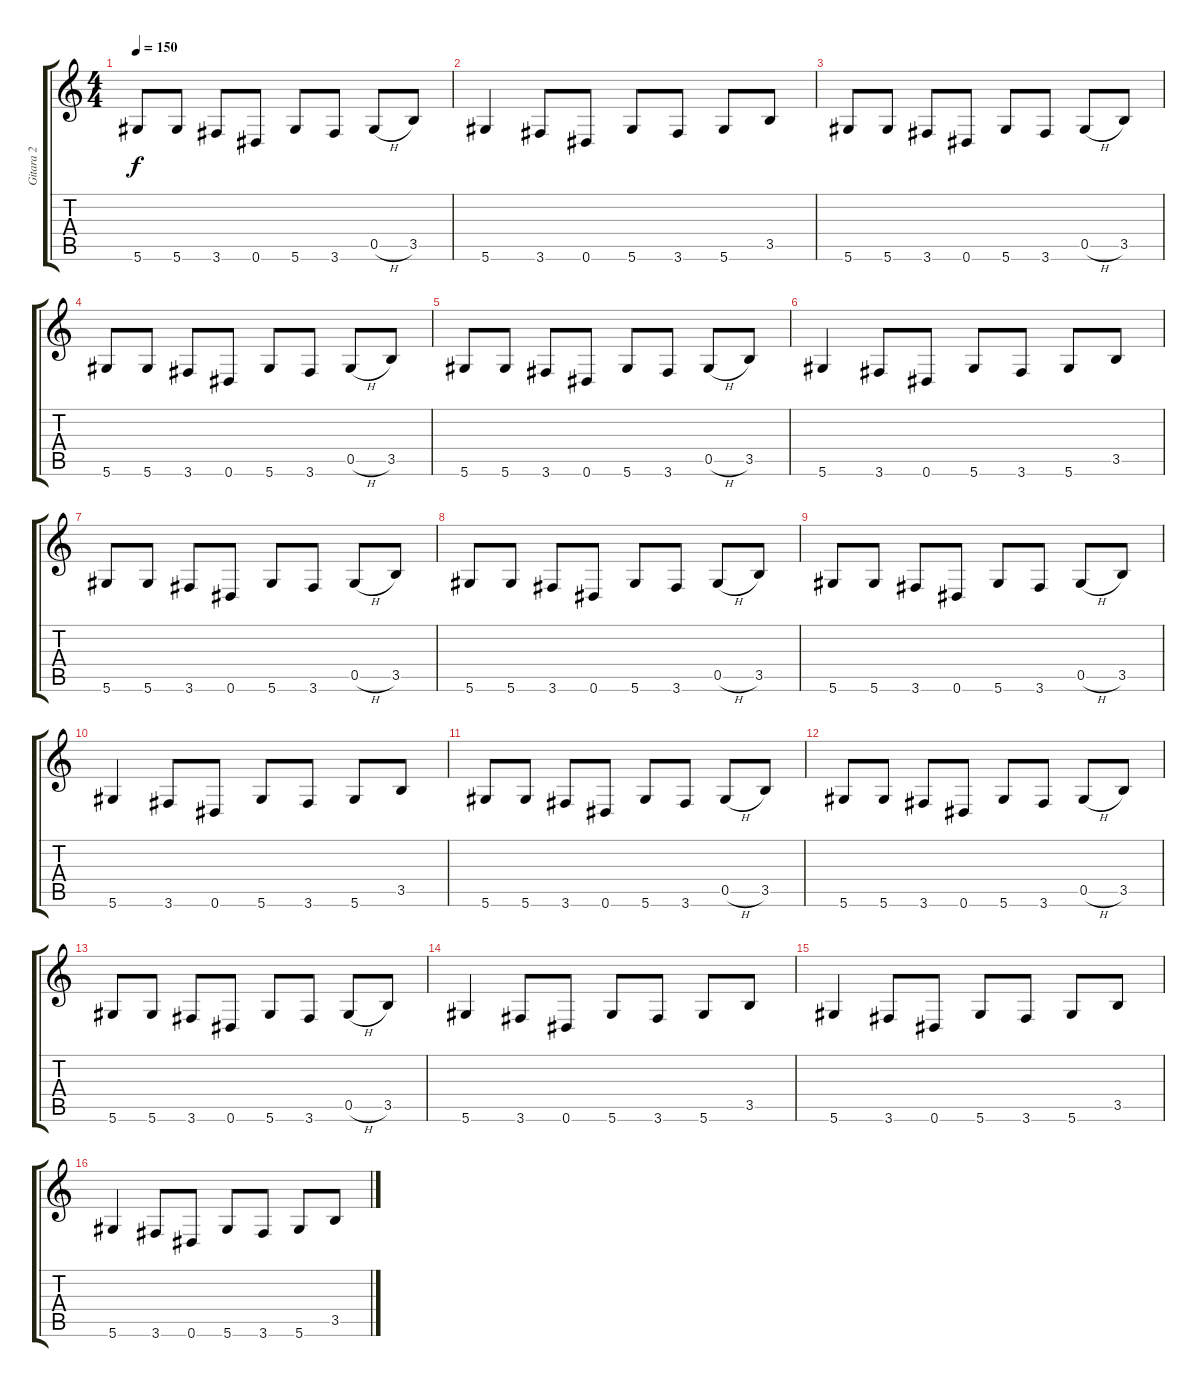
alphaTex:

\track ("Gitara 2" "Gitara 2") {instrument distortionguitar}
\staff {score tabs}
\tuning (Eb4 Bb3 Gb3 Db3 Ab2 Eb2) {hide}
\ts (4 4)
\tempo 150
\clef g2
\ks c
5.6.8{dy f} 5.6.8 3.6.8 0.6.8 5.6.8 3.6.8 0.5{h}.8 3.5.8 |
5.6.4 3.6.8 0.6.8 5.6.8 3.6.8 5.6.8 3.5.8 |
5.6.8 5.6.8 3.6.8 0.6.8 5.6.8 3.6.8 0.5{h}.8 3.5.8 |
5.6.8 5.6.8 3.6.8 0.6.8 5.6.8 3.6.8 0.5{h}.8 3.5.8 |
5.6.8 5.6.8 3.6.8 0.6.8 5.6.8 3.6.8 0.5{h}.8 3.5.8 |
5.6.4 3.6.8 0.6.8 5.6.8 3.6.8 5.6.8 3.5.8 |
5.6.8 5.6.8 3.6.8 0.6.8 5.6.8 3.6.8 0.5{h}.8 3.5.8 |
5.6.8 5.6.8 3.6.8 0.6.8 5.6.8 3.6.8 0.5{h}.8 3.5.8 |
5.6.8 5.6.8 3.6.8 0.6.8 5.6.8 3.6.8 0.5{h}.8 3.5.8 |
5.6.4 3.6.8 0.6.8 5.6.8 3.6.8 5.6.8 3.5.8 |
5.6.8 5.6.8 3.6.8 0.6.8 5.6.8 3.6.8 0.5{h}.8 3.5.8 |
5.6.8 5.6.8 3.6.8 0.6.8 5.6.8 3.6.8 0.5{h}.8 3.5.8 |
5.6.8 5.6.8 3.6.8 0.6.8 5.6.8 3.6.8 0.5{h}.8 3.5.8 |
5.6.4 3.6.8 0.6.8 5.6.8 3.6.8 5.6.8 3.5.8 |
5.6.4 3.6.8 0.6.8 5.6.8 3.6.8 5.6.8 3.5.8 |
5.6.4 3.6.8 0.6.8 5.6.8 3.6.8 5.6.8 3.5.8
